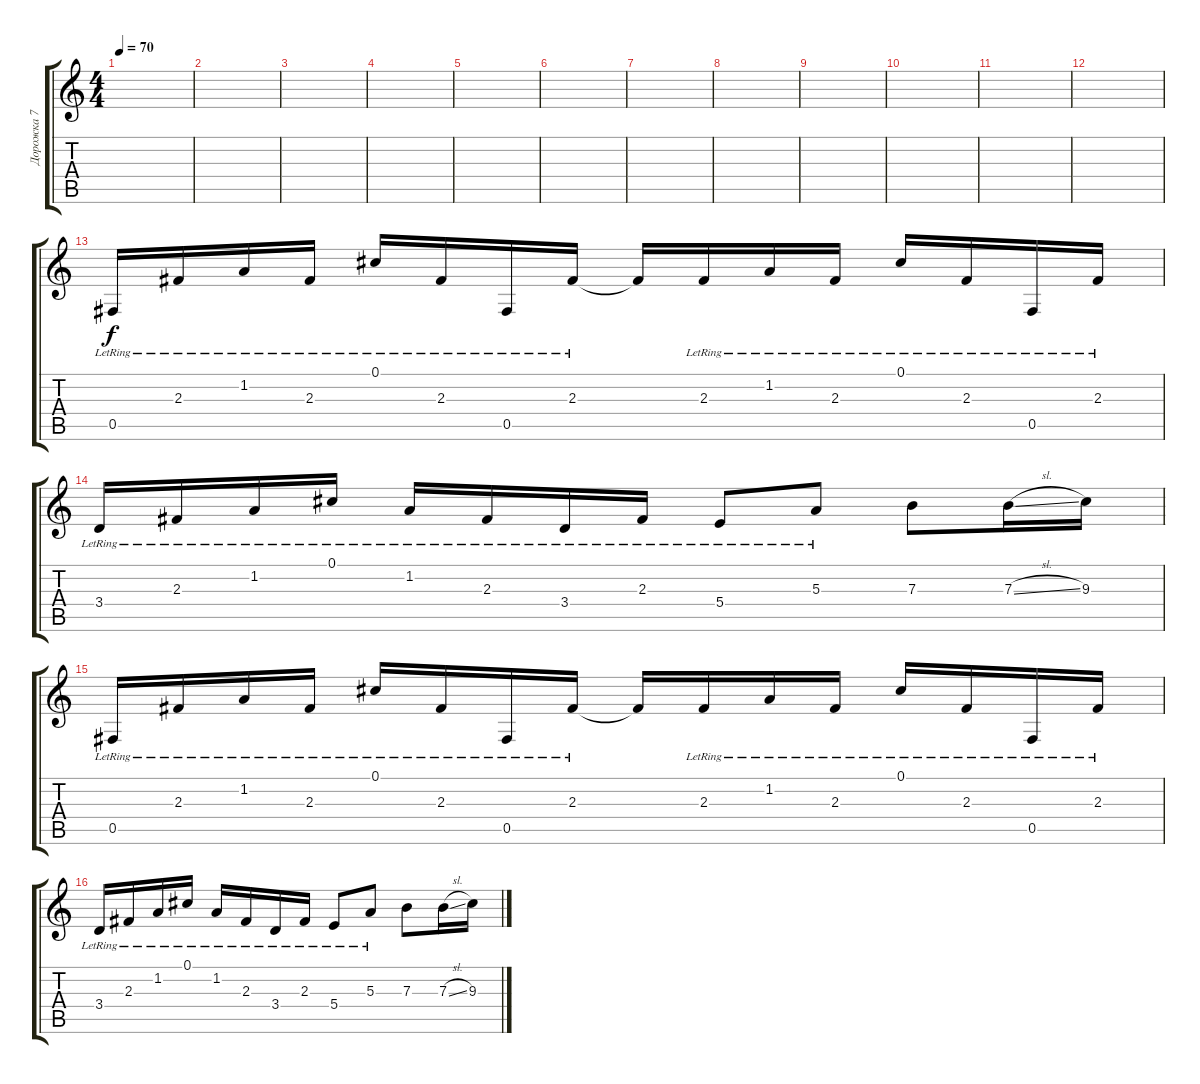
\track ("Дорожка 7" "Дорожка 7") {instrument electricguitarjazz}
\staff {score tabs}
\tuning (Db4 Ab3 E3 B2 Gb2 B1) {hide}
\ts (4 4)
\tempo 70
\clef g2
\ks c
|
|
|
|
|
|
|
|
|
|
|
|
0.5{lr}.16 2.3{lr}.16 1.2{lr}.16 2.3{lr}.16 0.1{lr}.16 2.3{lr}.16 0.5{lr}.16 2.3{lr}.16 2.3{t}.16 2.3{lr}.16 1.2{lr}.16 2.3{lr}.16 0.1{lr}.16 2.3{lr}.16 0.5{lr}.16 2.3{lr}.16 |
3.4{lr}.16 2.3{lr}.16 1.2{lr}.16 0.1{lr}.16 1.2{lr}.16 2.3{lr}.16 3.4{lr}.16 2.3{lr}.16 5.4{lr}.8 5.3{lr}.8 7.3.8 7.3{sl}.16 9.3.16 |
0.5{lr}.16 2.3{lr}.16 1.2{lr}.16 2.3{lr}.16 0.1{lr}.16 2.3{lr}.16 0.5{lr}.16 2.3{lr}.16 2.3{t}.16 2.3{lr}.16 1.2{lr}.16 2.3{lr}.16 0.1{lr}.16 2.3{lr}.16 0.5{lr}.16 2.3{lr}.16 |
3.4{lr}.16 2.3{lr}.16 1.2{lr}.16 0.1{lr}.16 1.2{lr}.16 2.3{lr}.16 3.4{lr}.16 2.3{lr}.16 5.4{lr}.8 5.3{lr}.8 7.3.8 7.3{sl}.16 9.3.16
